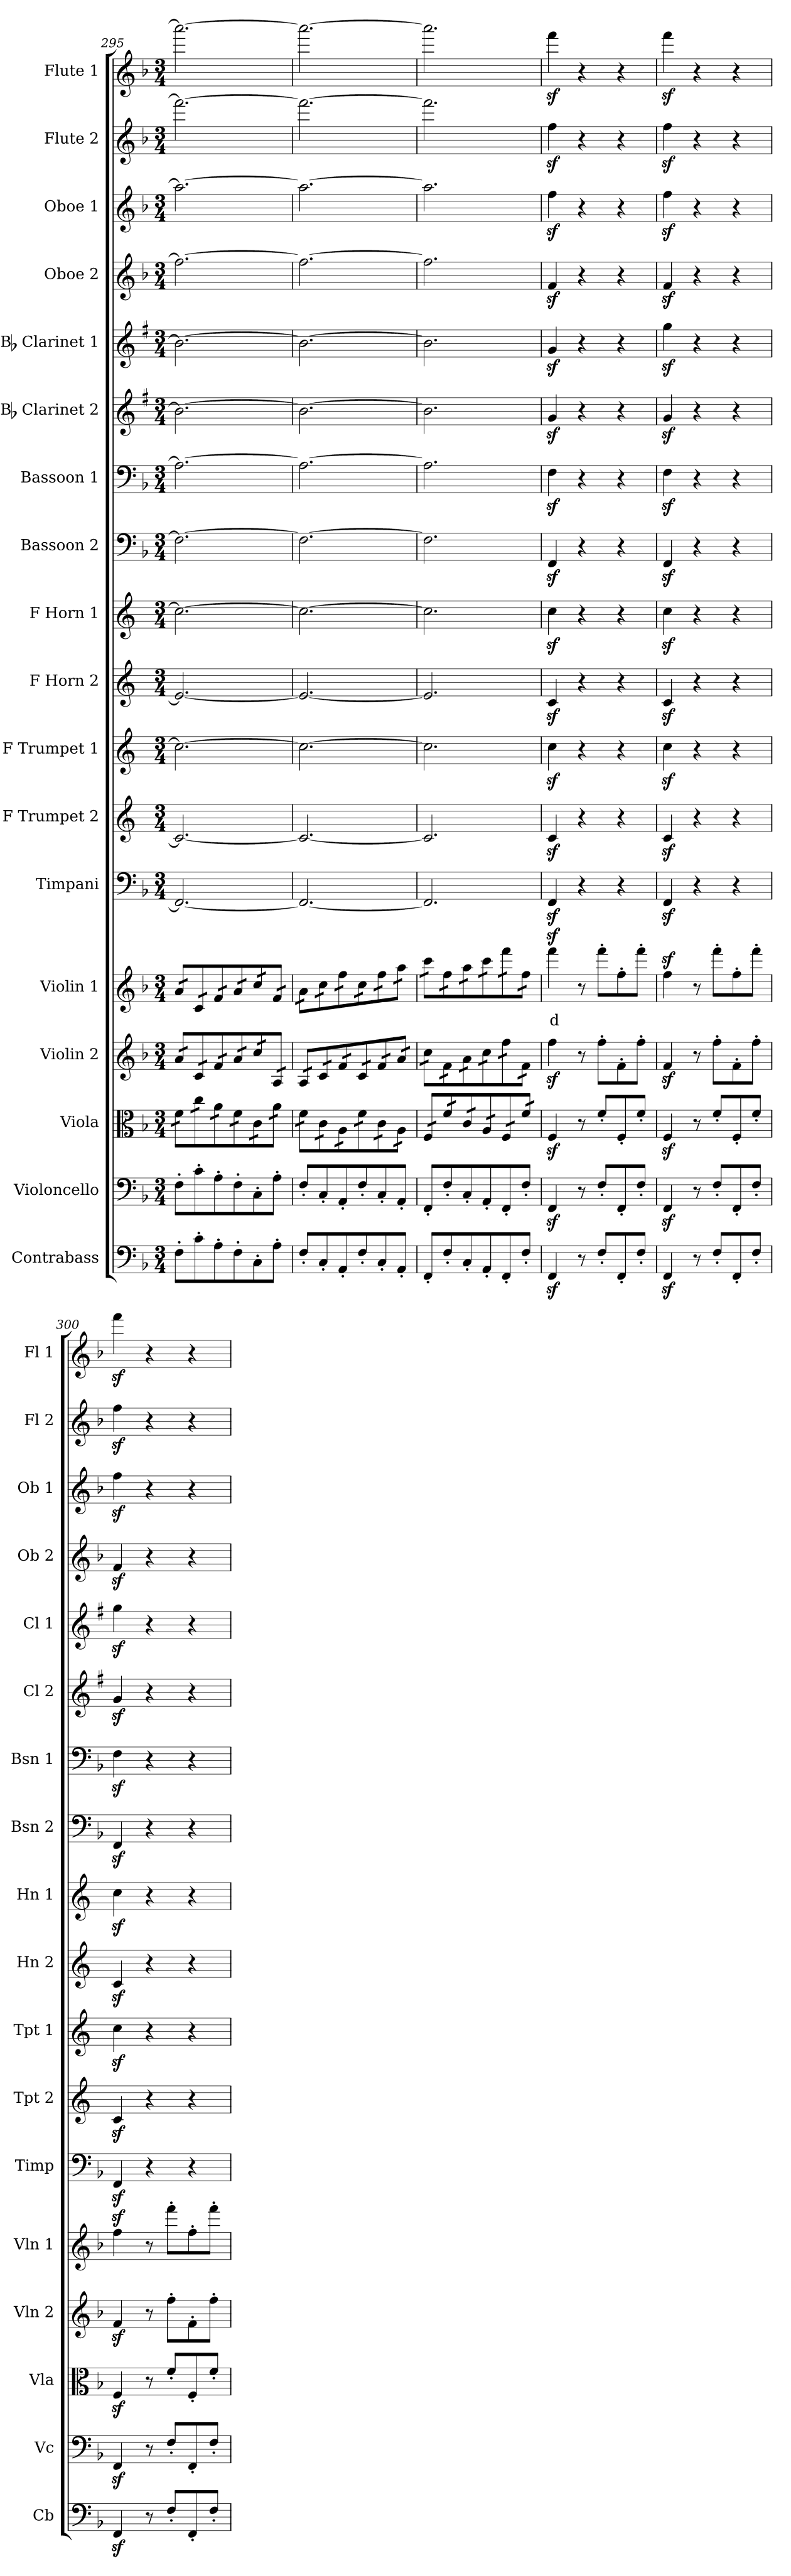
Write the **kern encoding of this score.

**kern	**kern	**kern	**kern	**kern	**text	**kern	**kern	**kern	**kern	**kern	**kern	**kern	**kern	**kern	**kern	**kern	**kern	**kern
*part18	*part17	*part16	*part15	*part14	*part14	*part13	*part12	*part11	*part10	*part9	*part8	*part7	*part6	*part5	*part4	*part3	*part2	*part1
*staff18	*staff17	*staff16	*staff15	*staff14	*staff14	*staff13	*staff12	*staff11	*staff10	*staff9	*staff8	*staff7	*staff6	*staff5	*staff4	*staff3	*staff2	*staff1
*I"Contrabass	*I"Violoncello	*I"Viola	*I"Violin 2	*I"Violin 1	*	*I"Timpani	*I"F Trumpet 2	*I"F Trumpet 1	*I"F Horn 2	*I"F Horn 1	*I"Bassoon 2	*I"Bassoon 1	*I"Bb Clarinet 2	*I"Bb Clarinet 1	*I"Oboe 2	*I"Oboe 1	*I"Flute 2	*I"Flute 1
*I'Cb	*I'Vc	*I'Vla	*I'Vln 2	*I'Vln 1	*	*I'Timp	*I'Tpt 2	*I'Tpt 1	*I'Hn 2	*I'Hn 1	*I'Bsn 2	*I'Bsn 1	*I'Cl 2	*I'Cl 1	*I'Ob 2	*I'Ob 1	*I'Fl 2	*I'Fl 1
!!LO:PB:g=z
*clefF4	*clefF4	*clefC3	*clefG2	*clefG2	*	*clefF4	*clefG2	*clefG2	*clefG2	*clefG2	*clefF4	*clefF4	*clefG2	*clefG2	*clefG2	*clefG2	*clefG2	*clefG2
*ITrd7c12	*	*	*	*	*	*	*ITrd-3c-5	*ITrd-3c-5	*ITrd4c7	*ITrd4c7	*	*	*ITrd1c2	*ITrd1c2	*	*	*	*
*k[b-]	*k[b-]	*k[b-]	*k[b-]	*k[b-]	*	*k[b-]	*k[b-]	*k[b-]	*k[b-]	*k[b-]	*k[b-]	*k[b-]	*k[b-]	*k[b-]	*k[b-]	*k[b-]	*k[b-]	*k[b-]
*M3/4	*M3/4	*M3/4	*M3/4	*M3/4	*	*M3/4	*M3/4	*M3/4	*M3/4	*M3/4	*M3/4	*M3/4	*M3/4	*M3/4	*M3/4	*M3/4	*M3/4	*M3/4
=295	=295	=295	=295	=295	=295	=295	=295	=295	=295	=295	=295	=295	=295	=295	=295	=295	=295	=295
*	*	*tremolo	*	*	*	*	*	*	*	*	*	*	*	*	*	*	*	*
*	*	*	*tremolo	*	*	*	*	*	*	*	*	*	*	*	*	*	*	*
*	*	*	*	*tremolo	*	*	*	*	*	*	*	*	*	*	*	*	*	*
8FF'\L	8F'\L	16f\LL	16a/LL	16a/LL	.	2.FF/_	2.f/_	2.ff\_	2.A/_	2.f\_	2.F\_	2.A\_	2.a\_	2.a\_	2.ff\_	2.aa\_	2.fff\_	2.aaa\_
.	.	16f\	16a/	16a/	.	.	.	.	.	.	.	.	.	.	.	.	.	.
8C'\	8c'\	16cc\	16c/	16c/	.	.	.	.	.	.	.	.	.	.	.	.	.	.
.	.	16cc\	16c/	16c/	.	.	.	.	.	.	.	.	.	.	.	.	.	.
8AA'\	8A'\	16a\	16f/	16f/	.	.	.	.	.	.	.	.	.	.	.	.	.	.
.	.	16a\	16f/	16f/	.	.	.	.	.	.	.	.	.	.	.	.	.	.
8FF'\	8F'\	16f\	16a/	16a/	.	.	.	.	.	.	.	.	.	.	.	.	.	.
.	.	16f\	16a/	16a/	.	.	.	.	.	.	.	.	.	.	.	.	.	.
8CC'\	8C'\	16c\	16cc/	16cc/	.	.	.	.	.	.	.	.	.	.	.	.	.	.
.	.	16c\	16cc/	16cc/	.	.	.	.	.	.	.	.	.	.	.	.	.	.
8AA'\J	8A'\J	16a\	16A/	16f/	.	.	.	.	.	.	.	.	.	.	.	.	.	.
.	.	16a\JJ	16A/JJ	16f/JJ	.	.	.	.	.	.	.	.	.	.	.	.	.	.
=296	=296	=296	=296	=296	=296	=296	=296	=296	=296	=296	=296	=296	=296	=296	=296	=296	=296	=296
8FF'/L	8F'/L	16f\LL	16A/LL	16a\LL	.	2.FF/_	2.f/_	2.ff\_	2.A/_	2.f\_	2.F\_	2.A\_	2.a\_	2.a\_	2.ff\_	2.aa\_	2.fff\_	2.aaa\_
.	.	16f\	16A/	16a\	.	.	.	.	.	.	.	.	.	.	.	.	.	.
8CC'/	8C'/	16c\	16c/	16cc\	.	.	.	.	.	.	.	.	.	.	.	.	.	.
.	.	16c\	16c/	16cc\	.	.	.	.	.	.	.	.	.	.	.	.	.	.
8AAA'/	8AA'/	16A\	16f/	16ff\	.	.	.	.	.	.	.	.	.	.	.	.	.	.
.	.	16A\	16f/	16ff\	.	.	.	.	.	.	.	.	.	.	.	.	.	.
8FF'/	8F'/	16f\	16c/	16cc\	.	.	.	.	.	.	.	.	.	.	.	.	.	.
.	.	16f\	16c/	16cc\	.	.	.	.	.	.	.	.	.	.	.	.	.	.
8CC'/	8C'/	16c\	16f/	16ff\	.	.	.	.	.	.	.	.	.	.	.	.	.	.
.	.	16c\	16f/	16ff\	.	.	.	.	.	.	.	.	.	.	.	.	.	.
8AAA'/J	8AA'/J	16A\	16a/	16aa\	.	.	.	.	.	.	.	.	.	.	.	.	.	.
.	.	16A\JJ	16a/JJ	16aa\JJ	.	.	.	.	.	.	.	.	.	.	.	.	.	.
=297	=297	=297	=297	=297	=297	=297	=297	=297	=297	=297	=297	=297	=297	=297	=297	=297	=297	=297
8FFF'/L	8FF'/L	16F/LL	16cc\LL	16ccc\LL	.	2.FF/]	2.f/]	2.ff\]	2.A/]	2.f\]	2.F\]	2.A\]	2.a\]	2.a\]	2.ff\]	2.aa\]	2.fff\]	2.aaa\]
.	.	16F/	16cc\	16ccc\	.	.	.	.	.	.	.	.	.	.	.	.	.	.
8FF'/	8F'/	16f/	16f\	16ff\	.	.	.	.	.	.	.	.	.	.	.	.	.	.
.	.	16f/	16f\	16ff\	.	.	.	.	.	.	.	.	.	.	.	.	.	.
8CC'/	8C'/	16c/	16a\	16aa\	.	.	.	.	.	.	.	.	.	.	.	.	.	.
.	.	16c/	16a\	16aa\	.	.	.	.	.	.	.	.	.	.	.	.	.	.
8AAA'/	8AA'/	16A/	16cc\	16ccc\	.	.	.	.	.	.	.	.	.	.	.	.	.	.
.	.	16A/	16cc\	16ccc\	.	.	.	.	.	.	.	.	.	.	.	.	.	.
8FFF'/	8FF'/	16F/	16ff\	16fff\	.	.	.	.	.	.	.	.	.	.	.	.	.	.
.	.	16F/	16ff\	16fff\	.	.	.	.	.	.	.	.	.	.	.	.	.	.
8FF'/J	8F'/J	16f/	16f\	16ff\	.	.	.	.	.	.	.	.	.	.	.	.	.	.
.	.	16f/JJ	16f\JJ	16ff\JJ	.	.	.	.	.	.	.	.	.	.	.	.	.	.
*	*	*	*	*Xtremolo	*	*	*	*	*	*	*	*	*	*	*	*	*	*
*	*	*	*Xtremolo	*	*	*	*	*	*	*	*	*	*	*	*	*	*	*
*	*	*Xtremolo	*	*	*	*	*	*	*	*	*	*	*	*	*	*	*	*
=298	=298	=298	=298	=298	=298	=298	=298	=298	=298	=298	=298	=298	=298	=298	=298	=298	=298	=298
!	!	!	!	!	!LO:LY:b:color=#FF0000	!	!	!	!	!	!	!	!	!	!	!	!	!
4FFFz</	4FFz</	4Fz</	4ffz<\	4fffz<\	d	4FFz</	4fz</	4ffz<\	4Fz</	4fz<\	4FFz</	4Fz<\	4fz</	4fz</	4fz</	4ffz<\	4ffz<\	4fffz<\
8r	8r	8r	8r	8r	.	4r	4r	4r	4r	4r	4r	4r	4r	4r	4r	4r	4r	4r
8FF'/L	8F'/L	8f'/L	8ff'\L	8fff'\L	.	.	.	.	.	.	.	.	.	.	.	.	.	.
8FFF'/	8FF'/	8F'/	8f'\	8ff'\	.	4r	4r	4r	4r	4r	4r	4r	4r	4r	4r	4r	4r	4r
8FF'/J	8F'/J	8f'/J	8ff'\J	8fff'\J	.	.	.	.	.	.	.	.	.	.	.	.	.	.
=299	=299	=299	=299	=299	=299	=299	=299	=299	=299	=299	=299	=299	=299	=299	=299	=299	=299	=299
4FFFz</	4FFz</	4Fz</	4fz</	4ffz<\	.	4FFz</	4fz</	4ffz<\	4Fz</	4fz<\	4FFz</	4Fz<\	4fz</	4ffz<\	4fz</	4ffz<\	4ffz<\	4fffz<\
8r	8r	8r	8r	8r	.	4r	4r	4r	4r	4r	4r	4r	4r	4r	4r	4r	4r	4r
8FF'/L	8F'/L	8f'/L	8ff'\L	8fff'\L	.	.	.	.	.	.	.	.	.	.	.	.	.	.
8FFF'/	8FF'/	8F'/	8f'\	8ff'\	.	4r	4r	4r	4r	4r	4r	4r	4r	4r	4r	4r	4r	4r
8FF'/J	8F'/J	8f'/J	8ff'\J	8fff'\J	.	.	.	.	.	.	.	.	.	.	.	.	.	.
=300	=300	=300	=300	=300	=300	=300	=300	=300	=300	=300	=300	=300	=300	=300	=300	=300	=300	=300
4FFFz</	4FFz</	4Fz</	4fz</	4ffz<\	.	4FFz</	4fz</	4ffz<\	4Fz</	4fz<\	4FFz</	4Fz<\	4fz</	4ffz<\	4fz</	4ffz<\	4ffz<\	4fffz<\
8r	8r	8r	8r	8r	.	4r	4r	4r	4r	4r	4r	4r	4r	4r	4r	4r	4r	4r
8FF'/L	8F'/L	8f'/L	8ff'\L	8fff'\L	.	.	.	.	.	.	.	.	.	.	.	.	.	.
8FFF'/	8FF'/	8F'/	8f'\	8ff'\	.	4r	4r	4r	4r	4r	4r	4r	4r	4r	4r	4r	4r	4r
8FF'/J	8F'/J	8f'/J	8ff'\J	8fff'\J	.	.	.	.	.	.	.	.	.	.	.	.	.	.
=	=	=	=	=	=	=	=	=	=	=	=	=	=	=	=	=	=	=
*-	*-	*-	*-	*-	*-	*-	*-	*-	*-	*-	*-	*-	*-	*-	*-	*-	*-	*-
